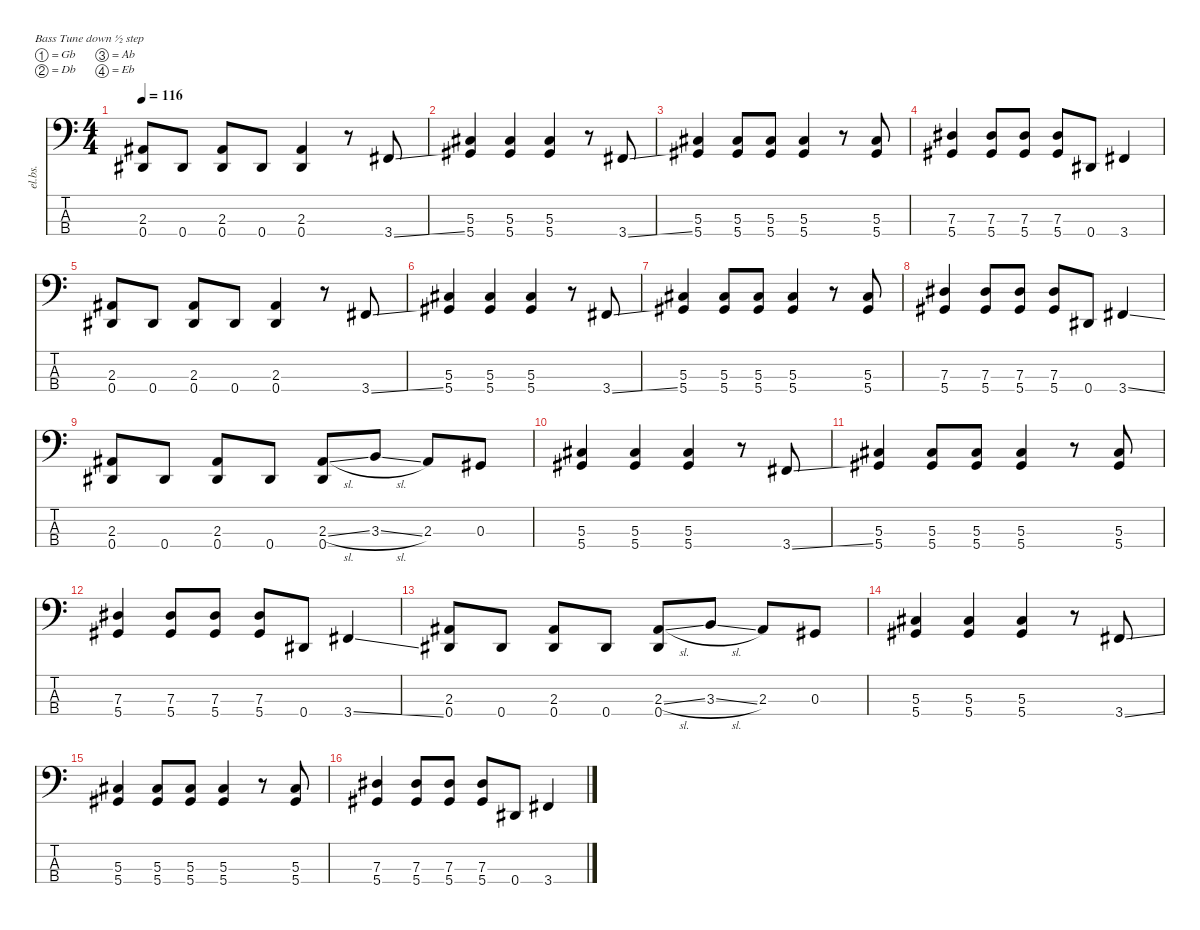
\defaultSystemsLayout 4
\hideDynamics
\bracketExtendMode nobrackets
\otherSystemsTrackNameOrientation horizontal
\track ("Bass" "el.bs.") {instrument electricbasspick}
\staff {score tabs}
\tuning (Gb2 Db2 Ab1 Eb1)
\ts (4 4)
\tempo 116
\clef f4
\ks c
(2.3{acc #} 0.4{acc #}).8{dy f beam Up} 0.4{acc #}.8{beam Up} (2.3{acc #} 0.4{acc #}).8{beam Up} 0.4{acc #}.8{beam Up} (2.3{acc #} 0.4{acc #}).4{beam Up} r.8{beam Up} 3.4{ss acc #}.8{beam Up} |
(5.3{acc #} 5.4{acc #}).4{beam Up} (5.3{acc #} 5.4{acc #}).4{beam Up} (5.3{acc #} 5.4{acc #}).4{beam Up} r.8{beam Up} 3.4{ss acc #}.8{beam Up} |
(5.3{acc #} 5.4{acc #}).4{beam Up} (5.3{acc #} 5.4{acc #}).8{beam Up} (5.3{acc #} 5.4{acc #}).8{beam Up} (5.3{acc #} 5.4{acc #}).4{beam Up} r.8{beam Up} (5.3{acc #} 5.4{acc #}).8{beam Up} |
(7.3{acc #} 5.4{acc #}).4{beam Up} (7.3{acc #} 5.4{acc #}).8{beam Up} (7.3{acc #} 5.4{acc #}).8{beam Up} (7.3{acc #} 5.4{acc #}).8{beam Up} 0.4{acc #}.8{beam Up} 3.4{acc #}.4{beam Up} |
(2.3{acc #} 0.4{acc #}).8{beam Up} 0.4{acc #}.8{beam Up} (2.3{acc #} 0.4{acc #}).8{beam Up} 0.4{acc #}.8{beam Up} (2.3{acc #} 0.4{acc #}).4{beam Up} r.8{beam Up} 3.4{ss acc #}.8{beam Up} |
(5.3{acc #} 5.4{acc #}).4{beam Up} (5.3{acc #} 5.4{acc #}).4{beam Up} (5.3{acc #} 5.4{acc #}).4{beam Up} r.8{beam Up} 3.4{ss acc #}.8{beam Up} |
(5.3{acc #} 5.4{acc #}).4{beam Up} (5.3{acc #} 5.4{acc #}).8{beam Up} (5.3{acc #} 5.4{acc #}).8{beam Up} (5.3{acc #} 5.4{acc #}).4{beam Up} r.8{beam Up} (5.3{acc #} 5.4{acc #}).8{beam Up} |
(7.3{acc #} 5.4{acc #}).4{beam Up} (7.3{acc #} 5.4{acc #}).8{beam Up} (7.3{acc #} 5.4{acc #}).8{beam Up} (7.3{acc #} 5.4{acc #}).8{beam Up} 0.4{acc #}.8{beam Up} 3.4{ss acc #}.4{beam Up} |
(2.3{acc #} 0.4{acc #}).8{beam Up} 0.4{acc #}.8{beam Up} (2.3{acc #} 0.4{acc #}).8{beam Up} 0.4{acc #}.8{beam Up} (2.3{sl acc #} 0.4{acc #}).8{beam Up} 3.3{sl}.8{beam Up} 2.3{acc #}.8{beam Up} 0.3{acc #}.8{beam Up} |
(5.3{acc #} 5.4{acc #}).4{beam Up} (5.3{acc #} 5.4{acc #}).4{beam Up} (5.3{acc #} 5.4{acc #}).4{beam Up} r.8{beam Up} 3.4{ss acc #}.8{beam Up} |
(5.3{acc #} 5.4{acc #}).4{beam Up} (5.3{acc #} 5.4{acc #}).8{beam Up} (5.3{acc #} 5.4{acc #}).8{beam Up} (5.3{acc #} 5.4{acc #}).4{beam Up} r.8{beam Up} (5.3{acc #} 5.4{acc #}).8{beam Up} |
(7.3{acc #} 5.4{acc #}).4{beam Up} (7.3{acc #} 5.4{acc #}).8{beam Up} (7.3{acc #} 5.4{acc #}).8{beam Up} (7.3{acc #} 5.4{acc #}).8{beam Up} 0.4{acc #}.8{beam Up} 3.4{ss acc #}.4{beam Up} |
(2.3{acc #} 0.4{acc #}).8{beam Up} 0.4{acc #}.8{beam Up} (2.3{acc #} 0.4{acc #}).8{beam Up} 0.4{acc #}.8{beam Up} (2.3{sl acc #} 0.4{acc #}).8{beam Up} 3.3{sl}.8{beam Up} 2.3{acc #}.8{beam Up} 0.3{acc #}.8{beam Up} |
(5.3{acc #} 5.4{acc #}).4{beam Up} (5.3{acc #} 5.4{acc #}).4{beam Up} (5.3{acc #} 5.4{acc #}).4{beam Up} r.8{beam Up} 3.4{ss acc #}.8{beam Up} |
(5.3{acc #} 5.4{acc #}).4{beam Up} (5.3{acc #} 5.4{acc #}).8{beam Up} (5.3{acc #} 5.4{acc #}).8{beam Up} (5.3{acc #} 5.4{acc #}).4{beam Up} r.8{beam Up} (5.3{acc #} 5.4{acc #}).8{beam Up} |
(7.3{acc #} 5.4{acc #}).4{beam Up} (7.3{acc #} 5.4{acc #}).8{beam Up} (7.3{acc #} 5.4{acc #}).8{beam Up} (7.3{acc #} 5.4{acc #}).8{beam Up} 0.4{acc #}.8{beam Up} 3.4{ss acc #}.4{beam Up}
